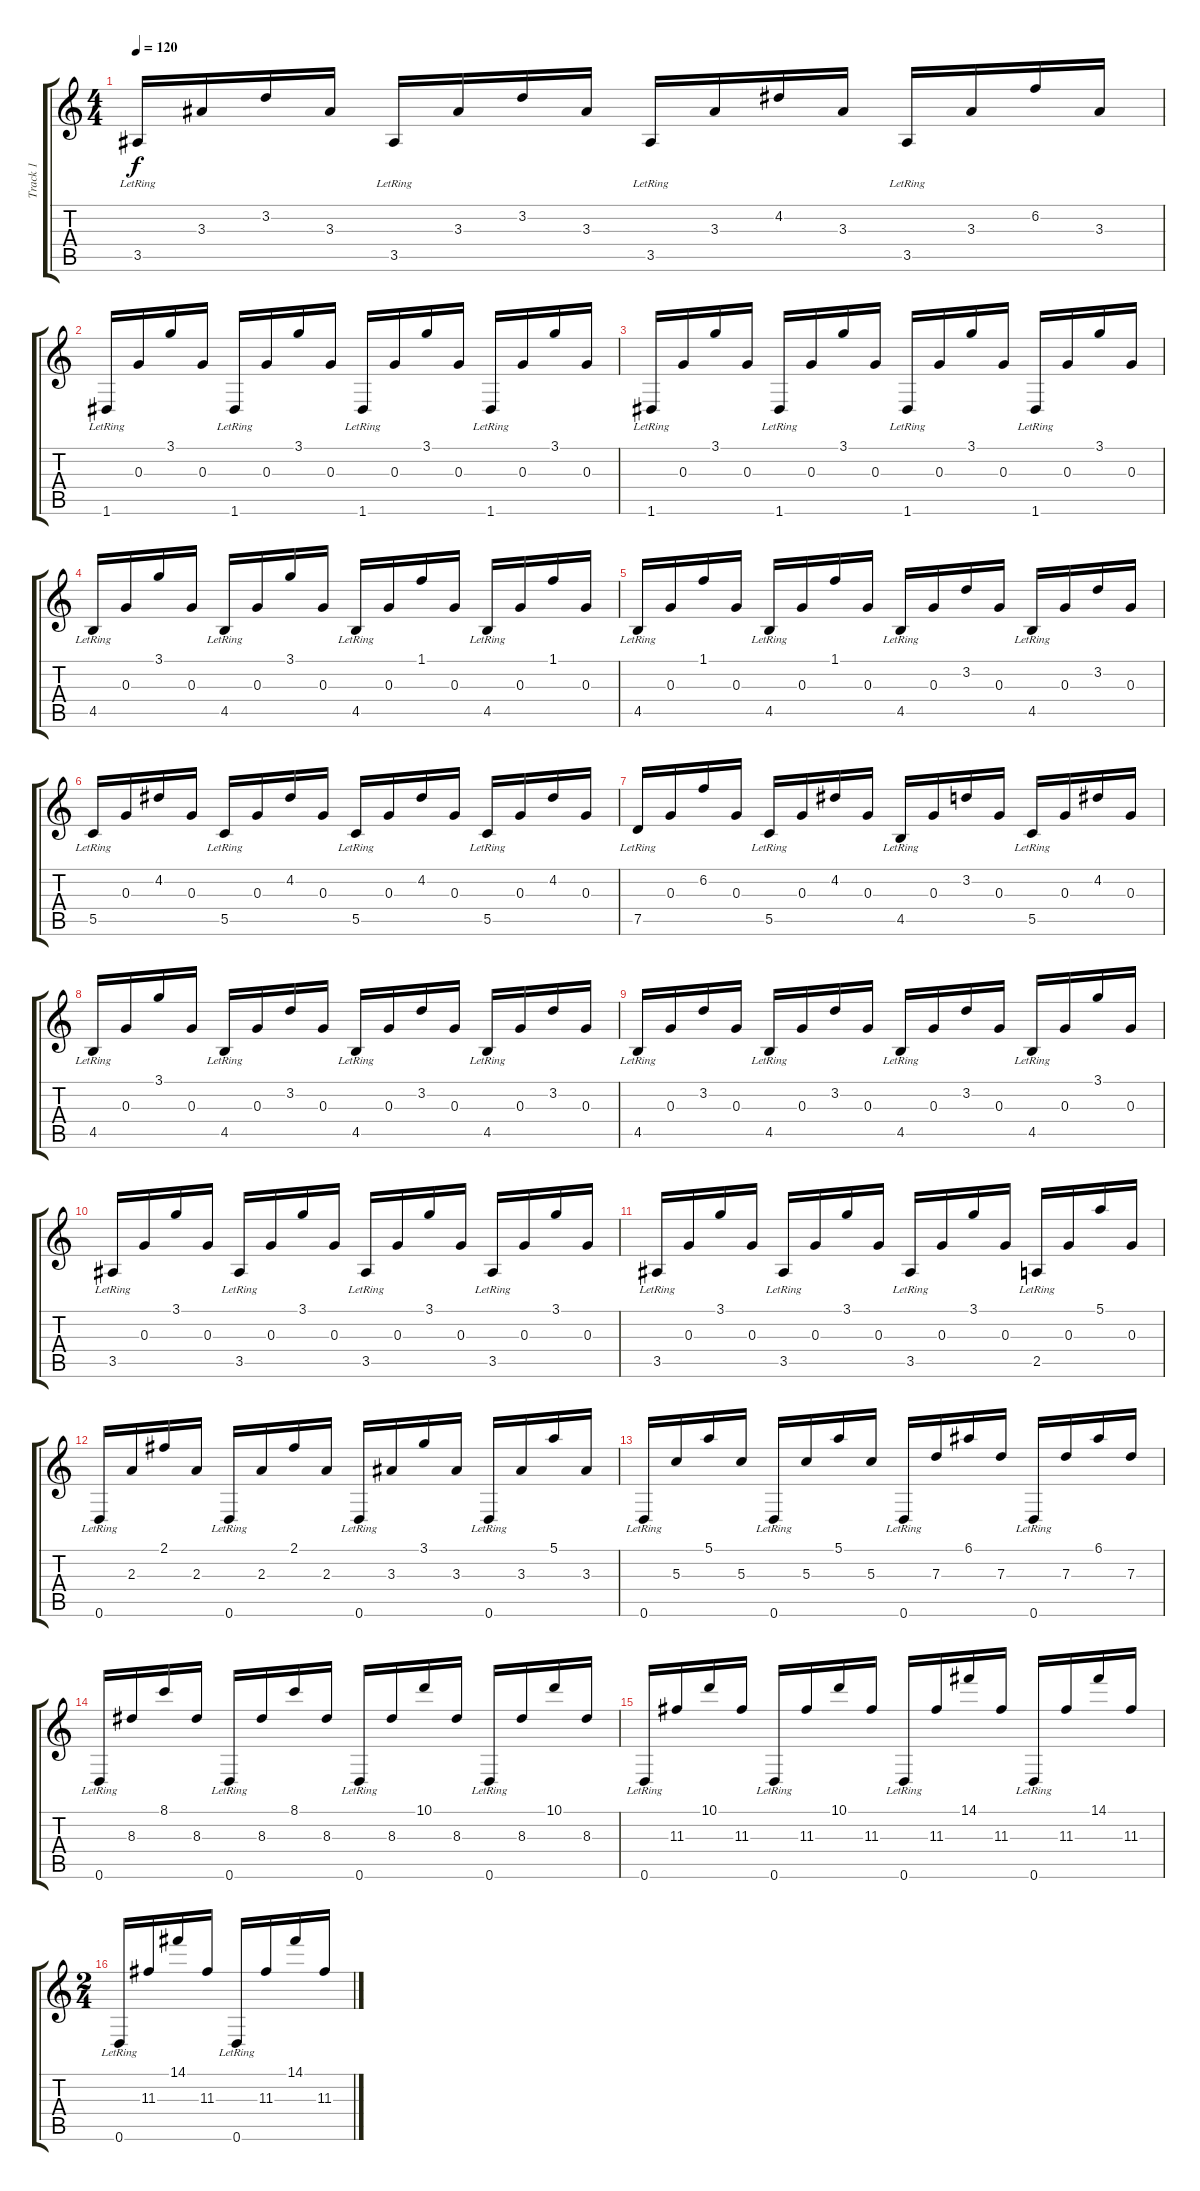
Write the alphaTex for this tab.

\track ("Track 1" "Track 1") {instrument acousticguitarnylon}
\staff {score tabs}
\tuning (E4 B3 G3 D3 G2 D2) {hide}
\ts (4 4)
\tempo 120
\clef g2
\ks c
3.5{lr}.16{dy f} 3.3.16 3.2.16 3.3.16 3.5{lr}.16 3.3.16 3.2.16 3.3.16 3.5{lr}.16 3.3.16 4.2.16 3.3.16 3.5{lr}.16 3.3.16 6.2.16 3.3.16 |
1.6{lr}.16 0.3.16 3.1.16 0.3.16 1.6{lr}.16 0.3.16 3.1.16 0.3.16 1.6{lr}.16 0.3.16 3.1.16 0.3.16 1.6{lr}.16 0.3.16 3.1.16 0.3.16 |
1.6{lr}.16 0.3.16 3.1.16 0.3.16 1.6{lr}.16 0.3.16 3.1.16 0.3.16 1.6{lr}.16 0.3.16 3.1.16 0.3.16 1.6{lr}.16 0.3.16 3.1.16 0.3.16 |
4.5{lr}.16 0.3.16 3.1.16 0.3.16 4.5{lr}.16 0.3.16 3.1.16 0.3.16 4.5{lr}.16 0.3.16 1.1.16 0.3.16 4.5{lr}.16 0.3.16 1.1.16 0.3.16 |
4.5{lr}.16 0.3.16 1.1.16 0.3.16 4.5{lr}.16 0.3.16 1.1.16 0.3.16 4.5{lr}.16 0.3.16 3.2.16 0.3.16 4.5{lr}.16 0.3.16 3.2.16 0.3.16 |
5.5{lr}.16 0.3.16 4.2.16 0.3.16 5.5{lr}.16 0.3.16 4.2.16 0.3.16 5.5{lr}.16 0.3.16 4.2.16 0.3.16 5.5{lr}.16 0.3.16 4.2.16 0.3.16 |
7.5{lr}.16 0.3.16 6.2.16 0.3.16 5.5{lr}.16 0.3.16 4.2.16 0.3.16 4.5{lr}.16 0.3.16 3.2.16 0.3.16 5.5{lr}.16 0.3.16 4.2.16 0.3.16 |
4.5{lr}.16 0.3.16 3.1.16 0.3.16 4.5{lr}.16 0.3.16 3.2.16 0.3.16 4.5{lr}.16 0.3.16 3.2.16 0.3.16 4.5{lr}.16 0.3.16 3.2.16 0.3.16 |
4.5{lr}.16 0.3.16 3.2.16 0.3.16 4.5{lr}.16 0.3.16 3.2.16 0.3.16 4.5{lr}.16 0.3.16 3.2.16 0.3.16 4.5{lr}.16 0.3.16 3.1.16 0.3.16 |
3.5{lr}.16 0.3.16 3.1.16 0.3.16 3.5{lr}.16 0.3.16 3.1.16 0.3.16 3.5{lr}.16 0.3.16 3.1.16 0.3.16 3.5{lr}.16 0.3.16 3.1.16 0.3.16 |
3.5{lr}.16 0.3.16 3.1.16 0.3.16 3.5{lr}.16 0.3.16 3.1.16 0.3.16 3.5{lr}.16 0.3.16 3.1.16 0.3.16 2.5{lr}.16 0.3.16 5.1.16 0.3.16 |
0.6{lr}.16 2.3.16 2.1.16 2.3.16 0.6{lr}.16 2.3.16 2.1.16 2.3.16 0.6{lr}.16 3.3.16 3.1.16 3.3.16 0.6{lr}.16 3.3.16 5.1.16 3.3.16 |
0.6{lr}.16 5.3.16 5.1.16 5.3.16 0.6{lr}.16 5.3.16 5.1.16 5.3.16 0.6{lr}.16 7.3.16 6.1.16 7.3.16 0.6{lr}.16 7.3.16 6.1.16 7.3.16 |
0.6{lr}.16 8.3.16 8.1.16 8.3.16 0.6{lr}.16 8.3.16 8.1.16 8.3.16 0.6{lr}.16 8.3.16 10.1.16 8.3.16 0.6{lr}.16 8.3.16 10.1.16 8.3.16 |
0.6{lr}.16 11.3.16 10.1.16 11.3.16 0.6{lr}.16 11.3.16 10.1.16 11.3.16 0.6{lr}.16 11.3.16 14.1.16 11.3.16 0.6{lr}.16 11.3.16 14.1.16 11.3.16 |
\ts (2 4)
0.6{lr}.16 11.3.16 14.1.16 11.3.16 0.6{lr}.16 11.3.16 14.1.16 11.3.16
